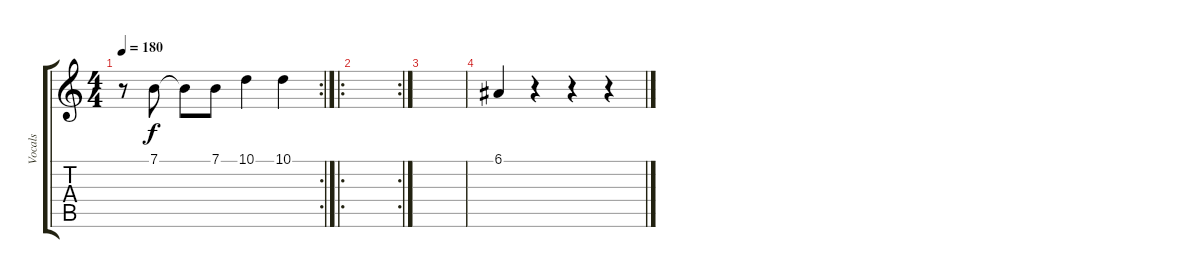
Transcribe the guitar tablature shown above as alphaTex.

\track ("Vocals" "Vocals") {instrument orchestrahit}
\staff {score tabs}
\tuning (E4 B3 G3 D3 A2 E2) {hide}
\rc 2
\ts (4 4)
\tempo 180
\clef g2
\ks c
r.8{dy f} 7.1.8 7.1{t}.8 7.1.8 10.1.4 10.1.4 |
\ro
\rc 2
|
|
6.1.4 r.4 r.4 r.4
